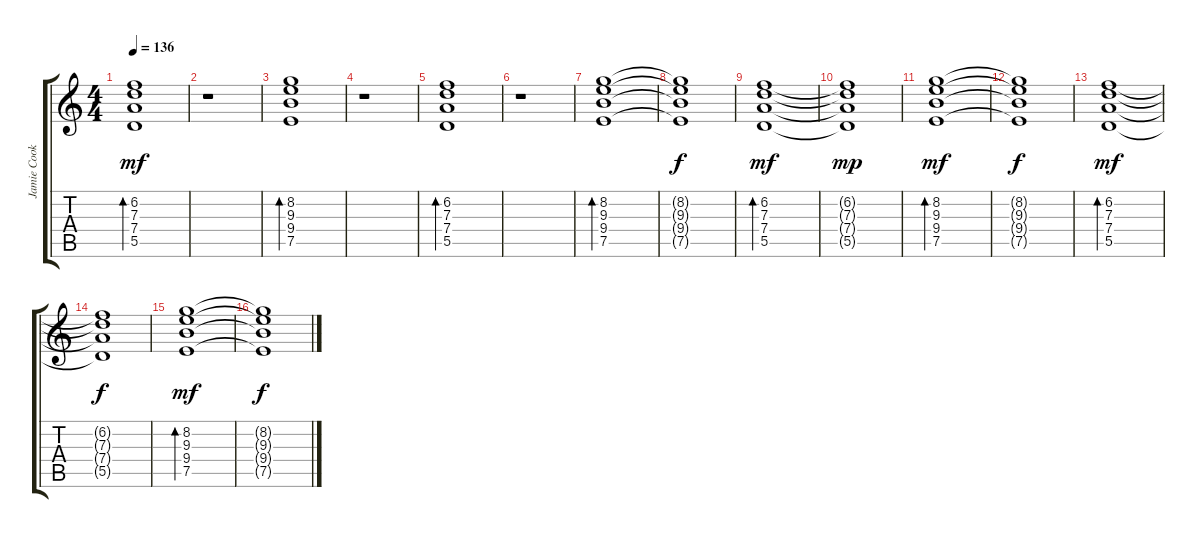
\track ("Jamie Cook" "Jamie Cook") {instrument overdrivenguitar}
\staff {score tabs}
\tuning (E4 B3 G3 D3 A2 E2) {hide}
\ts (4 4)
\tempo 136
\clef g2
\ks c
(6.2 7.3 7.4 5.5).1{bd 480 dy mf} |
r.1 |
(8.2 9.3 9.4 7.5).1{bd 480} |
r.1 |
(6.2 7.3 7.4 5.5).1{bd 480} |
r.1 |
(8.2 9.3 9.4 7.5).1{bd 480} |
(8.2{t} 9.3{t} 9.4{t} 7.5{t}).1{dy f} |
(6.2 7.3 7.4 5.5).1{bd 480 dy mf} |
(6.2{t} 7.3{t} 7.4{t} 5.5{t}).1{dy mp} |
(8.2 9.3 9.4 7.5).1{bd 480 dy mf} |
(8.2{t} 9.3{t} 9.4{t} 7.5{t}).1{dy f} |
(6.2 7.3 7.4 5.5).1{bd 480 dy mf} |
(6.2{t} 7.3{t} 7.4{t} 5.5{t}).1{dy f} |
(8.2 9.3 9.4 7.5).1{bd 480 dy mf} |
(8.2{t} 9.3{t} 9.4{t} 7.5{t}).1{dy f}
